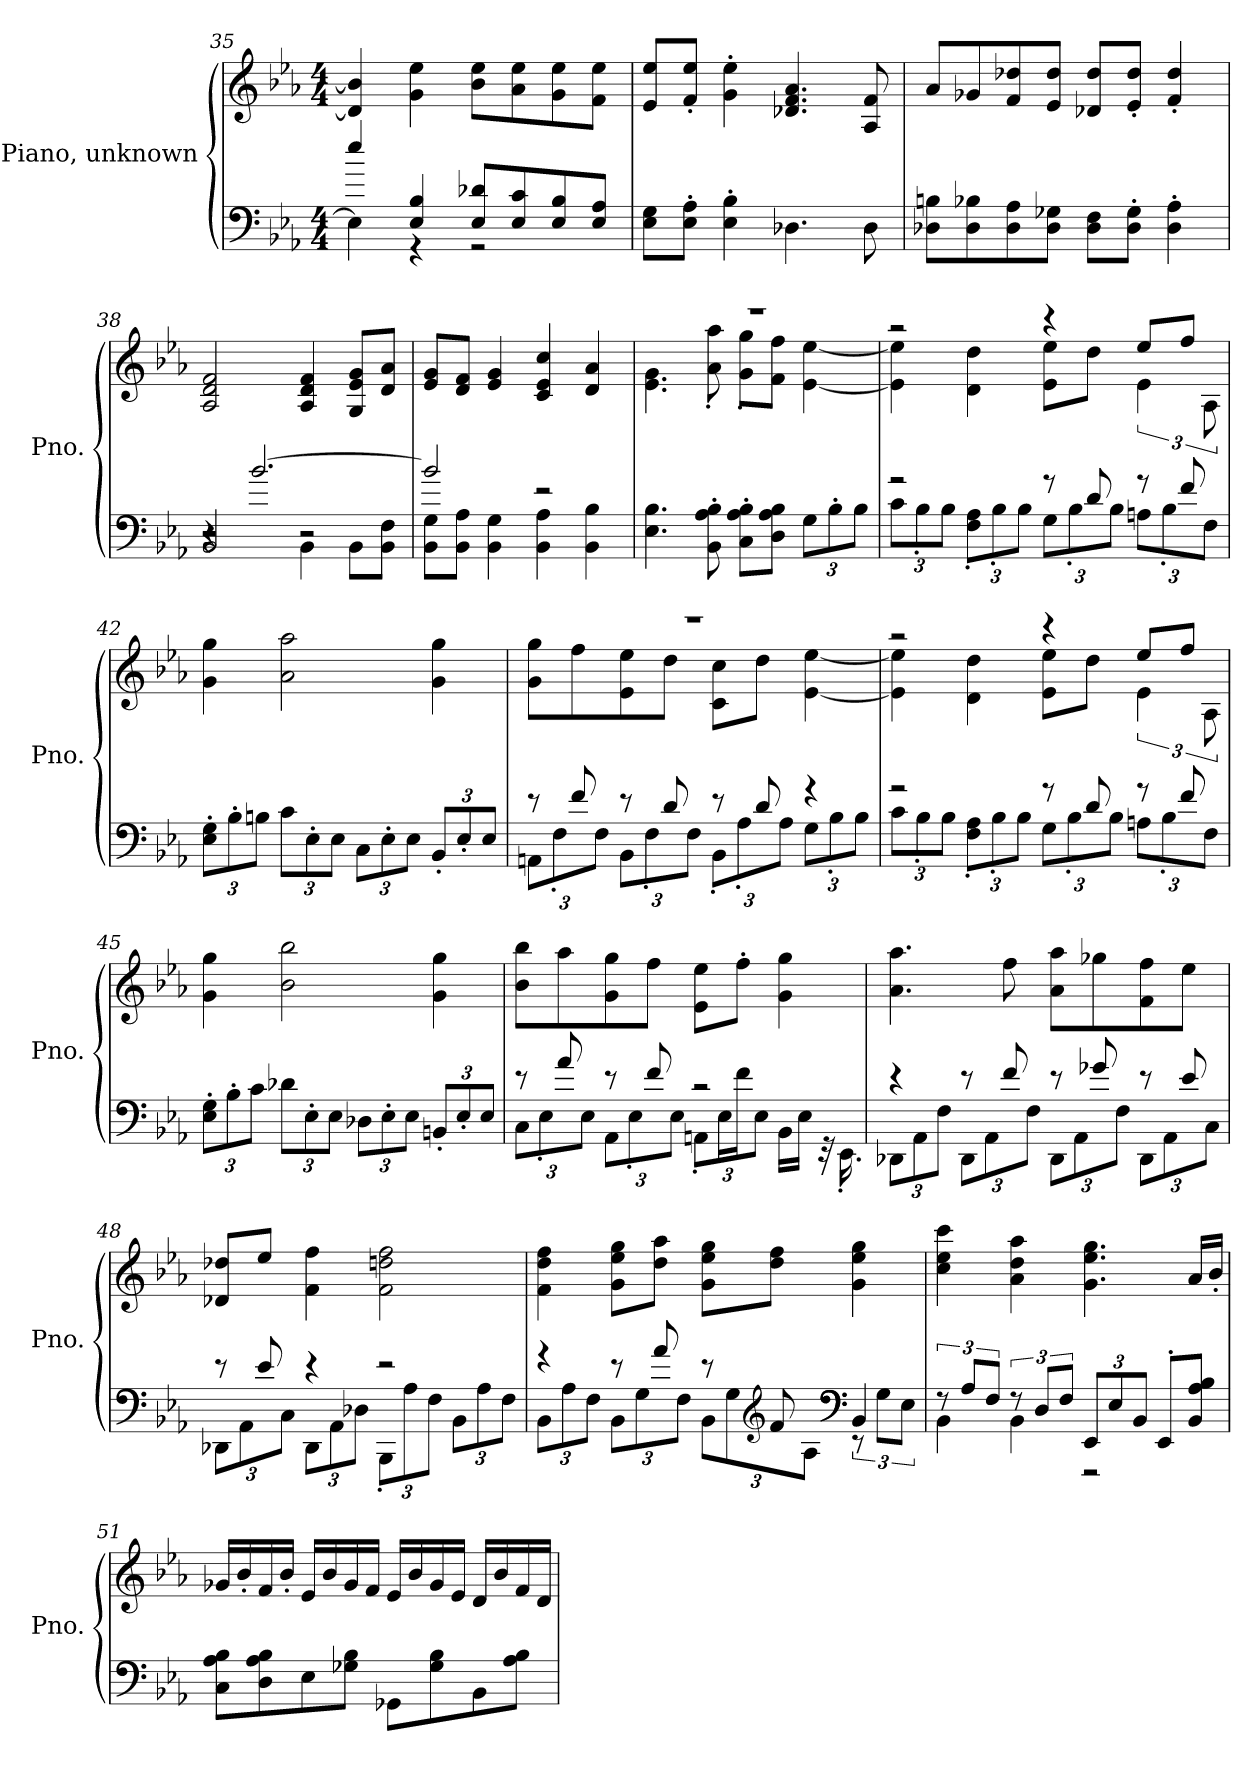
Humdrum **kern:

**kern	**kern
*part1	*part1
*staff2	*staff1
*I"Piano, unknown	*
*I'Pno.	*
*clefF4	*clefG2
*k[b-e-a-]	*k[b-e-a-]
*M4/4	*M4/4
=35	=35
*^	*
4ee-/	4E-\]	4d-/] 4b-/]
4E-/ 4B-/	4r	4g\ 4ee-\
8E-/ 8d-X/L	2r	8b-\ 8ee-\L
8E-/ 8c/	.	8a-\ 8ee-\
8E-/ 8B-/	.	8g\ 8ee-\
8E-/ 8A-/J	.	8f\ 8ee-\J
*v	*v	*
=36	=36
8E-\ 8G\L	8e-/ 8ee-/L
8E-\' 8A-\'J	8f/' 8ee-/'J
4E-\' 4B-\'	4g\' 4ee-\'
4.D-X\	4.d-X/ 4.f/ 4.a-/
8D-\	8A-/ 8f/
=37	=37
8D-X\ 8Bn\L	8a-/L
8D-\ 8B-X\	8g-X/
8D-\ 8A-\	8f/ 8dd-X/
8D-\ 8G-X\J	8e-/ 8dd-/J
8D-\ 8F\L	8d-X/ 8dd-/L
8D-\' 8G-\'J	8e-/' 8dd-/'J
4D-\' 4A-\'	4f/' 4dd-/'
!!LO:LB:g=z
=38	=38
*^	*
*	*^	*
4r	2r	2BB-/	2A-/ 2d/ 2f/
[2.b-/	.	.	.
.	4BB-\	2r	4A-/ 4d/ 4f/
.	8BB-\L	.	8G/ 8e-/ 8g/L
.	8BB-\ 8F\J	.	8d/ 8a-/J
*	*v	*v	*
=39	=39	=39
2b-/]	8BB-\ 8G\L	8e-/ 8g/L
.	8BB-\ 8A-\J	8d/ 8f/J
.	4BB-\ 4G\	4e-/ 4g/
2r	4BB-\ 4A-\	4c/ 4e-/ 4cc/
.	4BB-\ 4B-\	4d/ 4a-/
*v	*v	*
=40	=40
*	*^
4.E-\ 4.B-\	1r	4.e-\ 4.g\
8BB-\' 8A-\' 8B-\'	.	8a-\' 8aa-\'
8C\' 8A-\' 8B-\'L	.	8g\' 8gg\'L
8D\ 8A-\ 8B-\J	.	8f\ 8ff\J
*Xbrackettup	*	*
12G\L	.	[4e-\ [4ee-\
12B-'\	.	.
12B-\J	.	.
=41	=41	=41
*^	*	*
2r	12c\L	2r	4e-\] 4ee-\]
.	12B-'\	.	.
.	12B-\J	.	.
.	12F\' 12A-\'L	.	4d\ 4dd\
.	12B-'\	.	.
.	12B-\J	.	.
8r	12G\L	4r	8e-\ 8ee-\L
.	12B-'\	.	.
8d/	.	.	8dd\J
.	12B-\J	.	.
8r	12An\L	8ee-/L	6e-\
.	12B-'\	.	.
8f/	.	8ff/J	.
.	12F\J	.	12A-\
*v	*v	*	*
*	*v	*v
!!LO:LB:g=z
=42	=42
12E-\' 12G\'L	4g\ 4gg\
12B-'\	.
12Bn\J	.
12c\L	2a-\ 2aa-\
12E-'\	.
12E-\J	.
12C\L	.
12E-'\	.
12E-\J	.
12BB-'/L	4g\ 4gg\
12E-'/	.
12E-/J	.
=43	=43
*^	*^
8r	12AAn\L	1r	8g\ 8gg\L
.	12F'\	.	.
8f/	.	.	8ff\
.	12F\J	.	.
8r	12BB-\L	.	8e-\ 8ee-\
.	12F'\	.	.
8d/	.	.	8dd\J
.	12F\J	.	.
8r	12BB-'\L	.	8c\ 8cc\L
.	12A-'\	.	.
8d/	.	.	8dd\J
.	12A-\J	.	.
4r	12G\L	.	[4e-\ [4ee-\
.	12B-'\	.	.
.	12B-\J	.	.
=44	=44	=44	=44
2r	12c\L	2r	4e-\] 4ee-\]
.	12B-'\	.	.
.	12B-\J	.	.
.	12F\' 12A-\'L	.	4d\ 4dd\
.	12B-'\	.	.
.	12B-\J	.	.
8r	12G\L	4r	8e-\ 8ee-\L
.	12B-'\	.	.
8d/	.	.	8dd\J
.	12B-\J	.	.
8r	12An\L	8ee-/L	6e-\
.	12B-'\	.	.
8f/	.	8ff/J	.
.	12F\J	.	12A-\
*v	*v	*	*
*	*v	*v
!!LO:LB:g=z
=45	=45
12E-\' 12G\'L	4g\ 4gg\
12B-'\	.
12c\J	.
12d-X\L	2b-\ 2bb-\
12E-'\	.
12E-\J	.
12D-X\L	.
12E-'\	.
12E-\J	.
12BBn'/L	4g\ 4gg\
12E-'/	.
12E-/J	.
=46	=46
*^	*
8r	12C\L	8b-\ 8bb-\L
.	12E-'\	.
8a-/	.	8aa-\
.	12E-\J	.
8r	12AA-\L	8g\ 8gg\
.	12E-'\	.
8f/	.	8ff\J
.	12E-\J	.
2r	12AAn'\L	8e-\ 8ee-\L
.	24E-\L	.
.	24f\J	8ff'\J
.	12E-\J	.
.	16BB-\LL	4g\ 4gg\
.	16E-\JJ	.
.	32r	.
.	16.EE-'\	.
!!LO:LB:g=z
=47	=47	=47
4r	12DD-X\L	4.a-\ 4.aa-\
.	12AA-\	.
.	12F\J	.
8r	12DD-\L	.
.	12AA-\	.
8f/	.	8ff\
.	12F\J	.
8r	12DD-\L	8a-\ 8aa-\L
.	12AA-\	.
8g-X/	.	8gg-X\
.	12F\J	.
8r	12DD-\L	8f\ 8ff\
.	12AA-\	.
8e-/	.	8ee-\J
.	12C\J	.
=48	=48	=48
8r	12DD-X\L	8d-X/ 8dd-X/L
.	12AA-\	.
8e-/	.	8ee-/J
.	12C\J	.
4r	12DD-\L	4f\ 4ff\
.	12AA-\	.
.	12D-X\J	.
2r	12BBB-'\L	2f\ 2ddn\ 2ff\
.	12A-\	.
.	12F\J	.
.	12BB-\L	.
.	12A-\	.
.	12F\J	.
!!LO:PB:g=z
=49	=49	=49
4r	12BB-\L	4f\ 4dd\ 4ff\
.	12A-\	.
.	12F\J	.
8r	12BB-\L	8g\ 8ee-\ 8gg\L
.	12G\	.
8a-/	.	8dd\ 8aa-\J
.	12F\J	.
8r	12BB-\L	8g\ 8ee-\ 8gg\L
.	12G\	.
*clefG2	*	*
8f/	.	8dd\ 8ff\J
.	12A-\J	.
*clefF4	*	*
*	*brackettup	*
4BB-/	12r	4g\ 4ee-\ 4gg\
.	12G\L	.
.	12E-\J	.
=50	=50	=50
12r	4BB-\	4cc\ 4ee-\ 4ccc\
12A-/L	.	.
12F/J	.	.
12r	4BB-\	4a-\ 4dd\ 4aa-\
12D/L	.	.
12F/J	.	.
*Xbrackettup	*	*
12EE-/L	2r	4.g\ 4.ee-\ 4.gg\
12E-/	.	.
12BB-/J	.	.
8EE-'/L	.	.
8BB-/ 8A-/ 8B-/J	.	16a-/LL
.	.	16b-'/JJ
*v	*v	*
!!LO:LB:g=z
=51	=51
8C\ 8A-\ 8B-\L	16g-X/LL
.	16b-'/
8D\ 8A-\ 8B-\	16f/
.	16b-'/JJ
8E-\	16e-/LL
.	16b-/
8G-X\ 8B-\J	16g-/
.	16f/JJ
8GG-X\L	16e-/LL
.	16b-/
8G-\ 8B-\	16g-/
.	16e-/JJ
8BB-\	16d/LL
.	16b-/
8A-\ 8B-\J	16f/
.	16d/JJ
=	=
*-	*-
